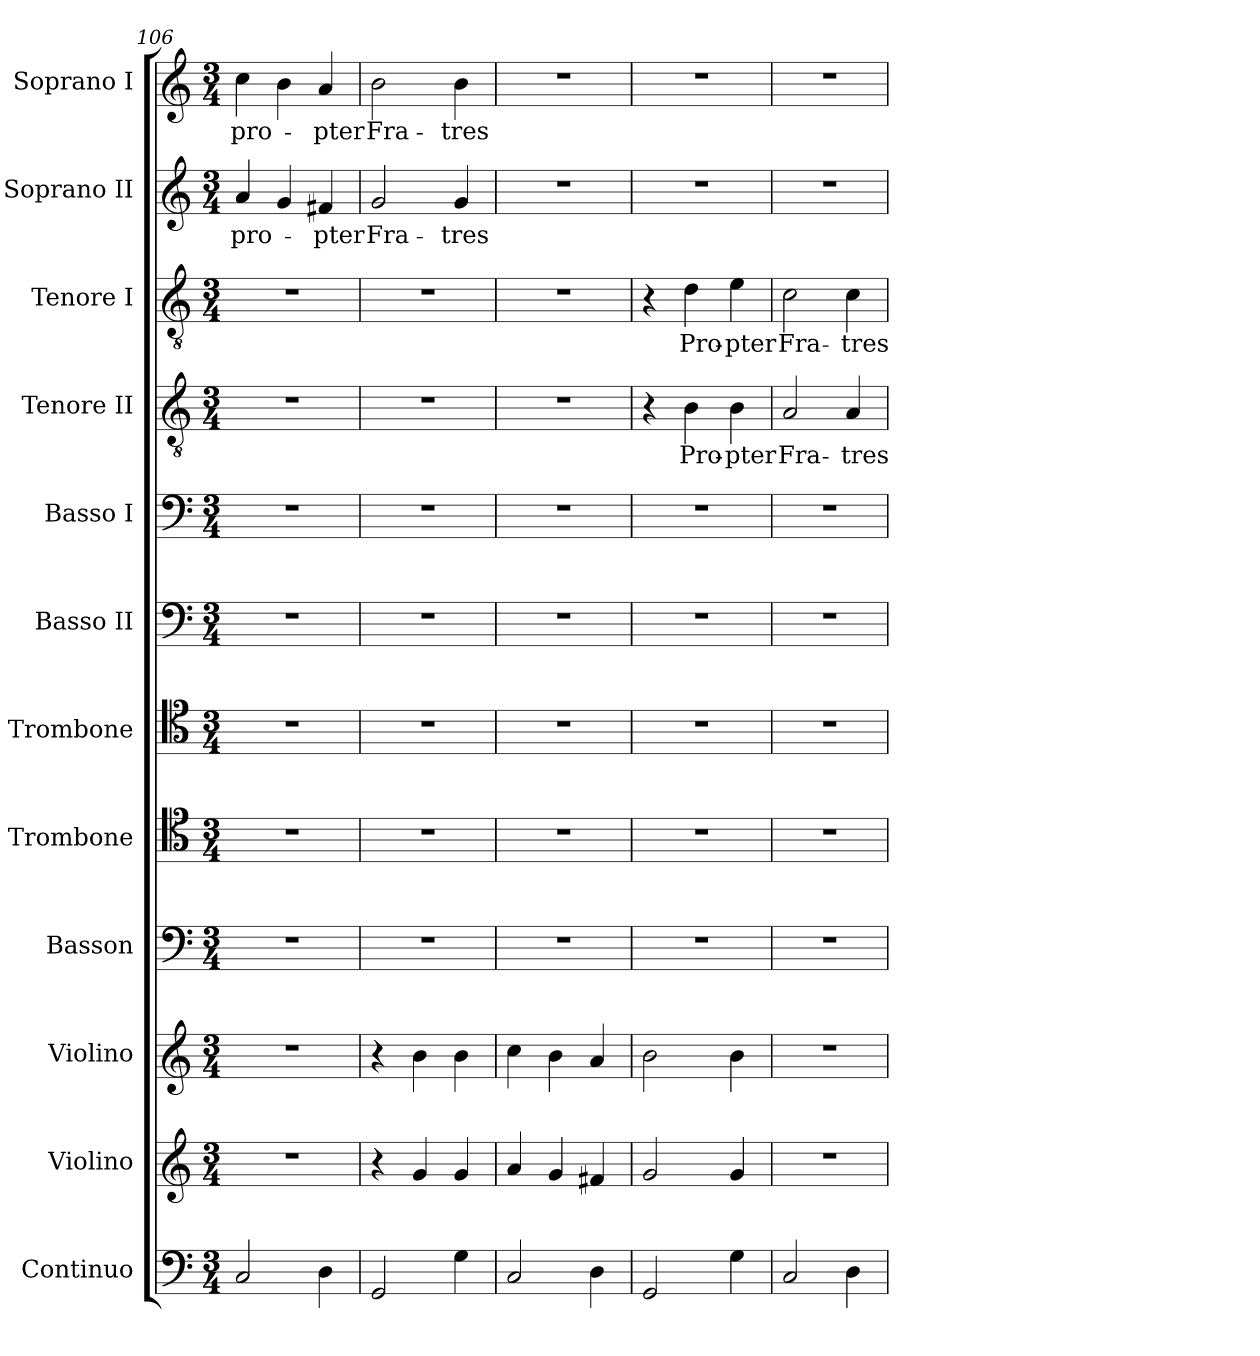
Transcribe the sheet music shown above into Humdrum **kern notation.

**kern	**kern	**kern	**kern	**kern	**kern	**kern	**kern	**kern	**text	**kern	**text	**kern	**text	**kern	**text
*part12	*part11	*part10	*part9	*part8	*part7	*part6	*part5	*part4	*part4	*part3	*part3	*part2	*part2	*part1	*part1
*staff12	*staff11	*staff10	*staff9	*staff8	*staff7	*staff6	*staff5	*staff4	*staff4	*staff3	*staff3	*staff2	*staff2	*staff1	*staff1
*I"Continuo	*I"Violino	*I"Violino	*I"Basson	*I"Trombone	*I"Trombone	*I"Basso II	*I"Basso I	*I"Tenore II	*	*I"Tenore I	*	*I"Soprano II	*	*I"Soprano I	*
*I'Ct.	*	*	*I'Bsn.	*	*	*I'B. II	*I'B. I	*I'T. II	*	*I'T. I	*	*I'S. II	*	*I'S. I	*
*clefF4	*clefG2	*clefG2	*clefF4	*clefC4	*clefC4	*clefF4	*clefF4	*clefGv2	*	*clefGv2	*	*clefG2	*	*clefG2	*
*k[]	*k[]	*k[]	*k[]	*k[]	*k[]	*k[]	*k[]	*k[]	*	*k[]	*	*k[]	*	*k[]	*
*M3/4	*M3/4	*M3/4	*M3/4	*M3/4	*M3/4	*M3/4	*M3/4	*M3/4	*	*M3/4	*	*M3/4	*	*M3/4	*
=106	=106	=106	=106	=106	=106	=106	=106	=106	=106	=106	=106	=106	=106	=106	=106
!	!	!	!	!	!	!	!	!	!	!	!	!	!LO:LY:b	!	!LO:LY:b
2C/	2.r	2.r	2.r	2.r	2.r	2.r	2.r	2.r	.	2.r	.	4a/	pro-	4cc\	pro-
.	.	.	.	.	.	.	.	.	.	.	.	4g/	.	4b\	.
!	!	!	!	!	!	!	!	!	!	!	!	!	!LO:LY:b	!	!LO:LY:b
4D\	.	.	.	.	.	.	.	.	.	.	.	4f#X/	-pter	4a/	-pter
=107	=107	=107	=107	=107	=107	=107	=107	=107	=107	=107	=107	=107	=107	=107	=107
!	!	!	!	!	!	!	!	!	!	!	!	!	!LO:LY:b	!	!LO:LY:b
2GG/	4r	4r	2.r	2.r	2.r	2.r	2.r	2.r	.	2.r	.	2g/	Fra-	2b\	Fra-
.	4g/	4b\	.	.	.	.	.	.	.	.	.	.	.	.	.
!	!	!	!	!	!	!	!	!	!	!	!	!	!LO:LY:b	!	!LO:LY:b
4G\	4g/	4b\	.	.	.	.	.	.	.	.	.	4g/	-tres	4b\	-tres
=108	=108	=108	=108	=108	=108	=108	=108	=108	=108	=108	=108	=108	=108	=108	=108
2C/	4a/	4cc\	2.r	2.r	2.r	2.r	2.r	2.r	.	2.r	.	2.r	.	2.r	.
.	4g/	4b\	.	.	.	.	.	.	.	.	.	.	.	.	.
4D\	4f#X/	4a/	.	.	.	.	.	.	.	.	.	.	.	.	.
=109	=109	=109	=109	=109	=109	=109	=109	=109	=109	=109	=109	=109	=109	=109	=109
2GG/	2g/	2b\	2.r	2.r	2.r	2.r	2.r	4r	.	4r	.	2.r	.	2.r	.
!	!	!	!	!	!	!	!	!	!LO:LY:b	!	!LO:LY:b	!	!	!	!
.	.	.	.	.	.	.	.	4B\	Pro-	4d\	Pro-	.	.	.	.
!	!	!	!	!	!	!	!	!	!LO:LY:b	!	!LO:LY:b	!	!	!	!
4G\	4g/	4b\	.	.	.	.	.	4B\	-pter	4e\	-pter	.	.	.	.
=110	=110	=110	=110	=110	=110	=110	=110	=110	=110	=110	=110	=110	=110	=110	=110
!	!	!	!	!	!	!	!	!	!LO:LY:b	!	!LO:LY:b	!	!	!	!
2C/	2.r	2.r	2.r	2.r	2.r	2.r	2.r	2A/	Fra-	2c\	Fra-	2.r	.	2.r	.
!	!	!	!	!	!	!	!	!	!LO:LY:b	!	!LO:LY:b	!	!	!	!
4D\	.	.	.	.	.	.	.	4A/	-tres	4c\	-tres	.	.	.	.
=	=	=	=	=	=	=	=	=	=	=	=	=	=	=	=
*-	*-	*-	*-	*-	*-	*-	*-	*-	*-	*-	*-	*-	*-	*-	*-
